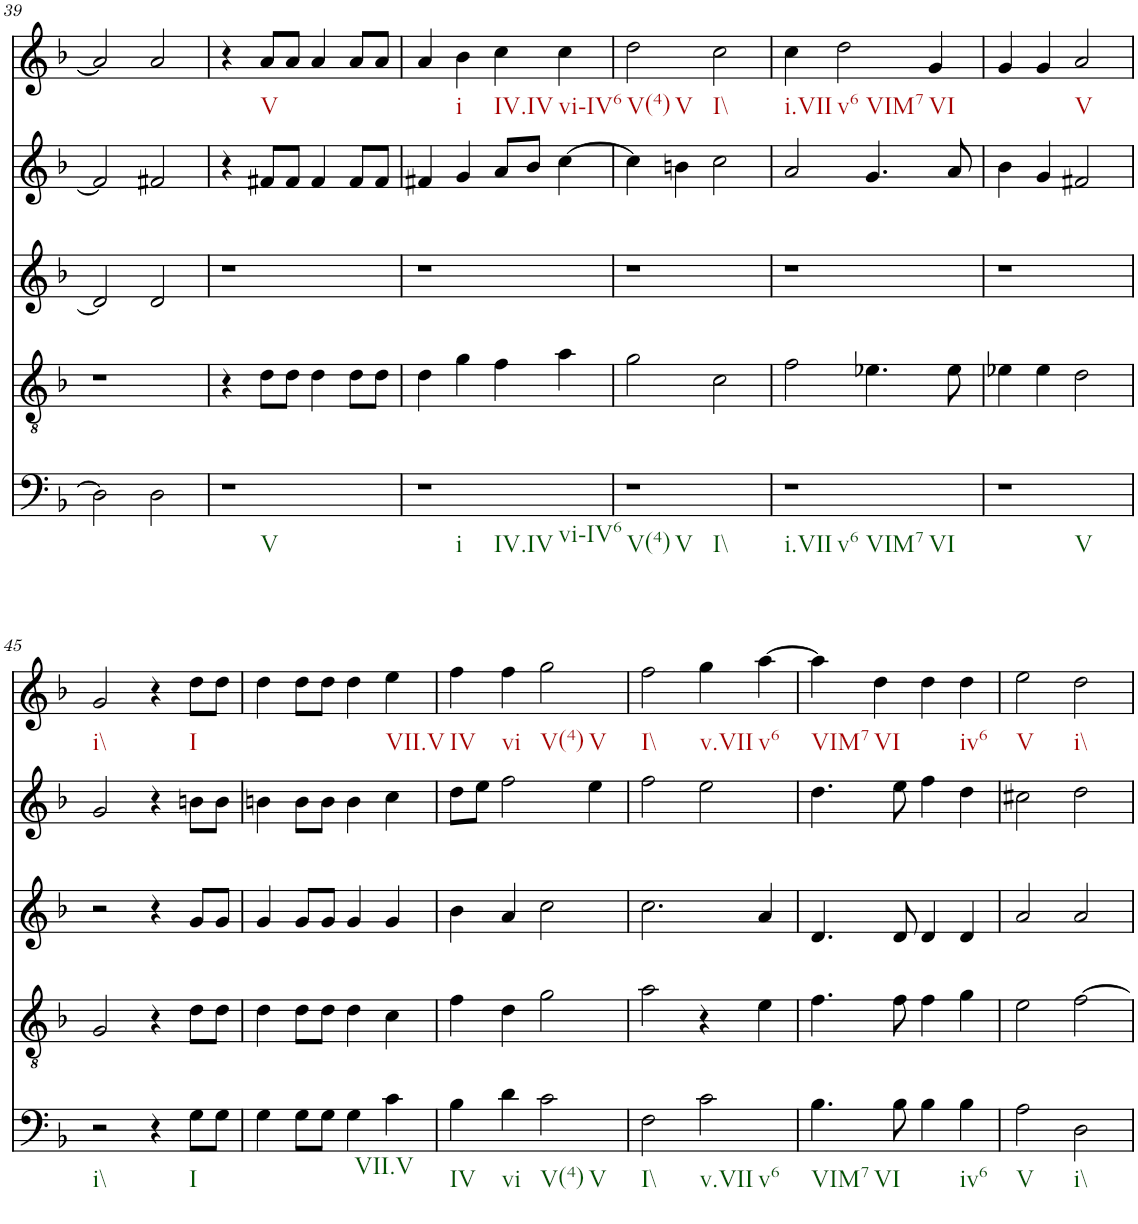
**kern	**kern	**kern	**kern	**kern
*part5	*part4	*part3	*part2	*part1
*staff5	*staff4	*staff3	*staff2	*staff1
*I"vox	*I"vox	*I"vox	*I"vox	*I"vox
!!LO:PB:g=z
*clefF4	*clefGv2	*clefG2	*clefG2	*clefG2
*k[b-]	*k[b-]	*k[b-]	*k[b-]	*k[b-]
*M4/4	*M4/4	*M4/4	*M4/4	*M4/4
=39	=39	=39	=39	=39
2D\]	1r	2d/]	2f#/]	2a/]
2D\	.	2d/	2f#X/	2a/
=40	=40	=40	=40	=40
1r	4r	1r	4r	4r
.	8d\L	.	8f#X/L	8a/L
.	8d\J	.	8f#/J	8a/J
.	4d\	.	4f#/	4a/
.	8d\L	.	8f#/L	8a/L
.	8d\J	.	8f#/J	8a/J
=41	=41	=41	=41	=41
1r	4d\	1r	4f#X/	4a/
.	4g\	.	4g/	4b-\
.	4f\	.	8a/L	4cc\
.	.	.	8b-/J	.
.	4a\	.	[4cc\	4cc\
=42	=42	=42	=42	=42
1r	2g\	1r	4cc\]	2dd\
.	.	.	4bn\	.
.	2c\	.	2cc\	2cc\
=43	=43	=43	=43	=43
1r	2f\	1r	2a/	4cc\
.	.	.	.	2dd\
.	4.e-X\	.	4.g/	.
.	.	.	.	4g/
.	8e-\	.	8a/	.
=44	=44	=44	=44	=44
1r	4e-X\	1r	4b-\	4g/
.	4e-\	.	4g/	4g/
.	2d\	.	2f#X/	2a/
!!LO:LB:g=z
=45	=45	=45	=45	=45
2r	2G/	2r	2g/	2g/
4r	4r	4r	4r	4r
8G\L	8d\L	8g/L	8bn\L	8dd\L
8G\J	8d\J	8g/J	8b\J	8dd\J
=46	=46	=46	=46	=46
4G\	4d\	4g/	4bn\	4dd\
8G\L	8d\L	8g/L	8b\L	8dd\L
8G\J	8d\J	8g/J	8b\J	8dd\J
4G\	4d\	4g/	4b\	4dd\
4c\	4c\	4g/	4cc\	4ee\
=47	=47	=47	=47	=47
4B-\	4f\	4b-\	8dd\L	4ff\
.	.	.	8ee\J	.
4d\	4d\	4a/	2ff\	4ff\
2c\	2g\	2cc\	.	2gg\
.	.	.	4ee\	.
=48	=48	=48	=48	=48
2F\	2a\	2.cc\	2ff\	2ff\
2c\	4r	.	2ee\	4gg\
.	4e\	4a/	.	[4aa\
=49	=49	=49	=49	=49
4.B-\	4.f\	4.d/	4.dd\	4aa\]
.	.	.	.	4dd\
8B-\	8f\	8d/	8ee\	.
4B-\	4f\	4d/	4ff\	4dd\
4B-\	4g\	4d/	4dd\	4dd\
=50	=50	=50	=50	=50
2A\	2e\	2a/	2cc#X\	2ee\
2D\	[2f\	2a/	2dd\	2dd\
=	=	=	=	=
*-	*-	*-	*-	*-
